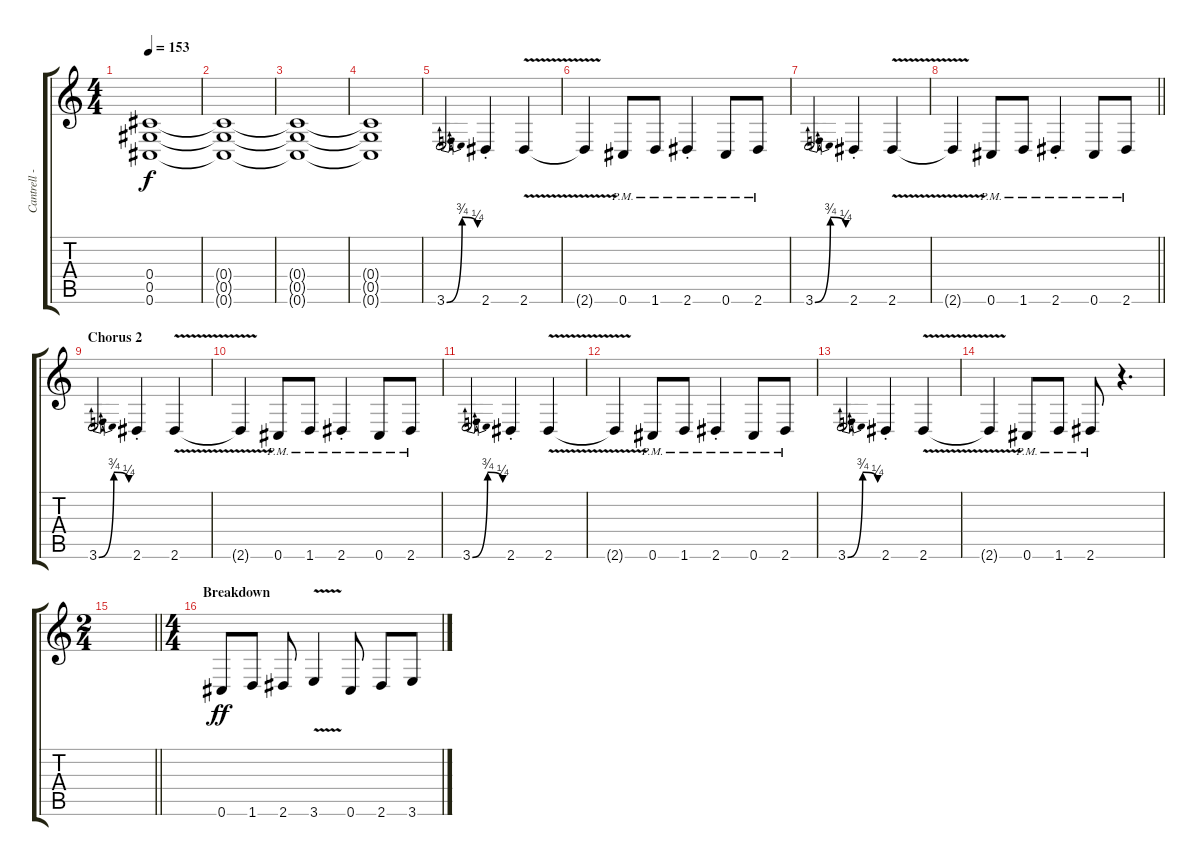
\track ("Cantrell - Rythme Guitar" "Cantrell -") {instrument distortionguitar}
\staff {score tabs}
\tuning (Eb4 Bb3 Gb3 Db3 Ab2 Db2) {hide}
\ts (4 4)
\tempo 153
\clef g2
\ks c
(0.4 0.5 0.6).1{dy f} |
(0.4{t} 0.5{t} 0.6{t}).1 |
(0.4{t} 0.5{t} 0.6{t}).1 |
(0.4{t} 0.5{t} 0.6{t}).1 |
3.6{be (bendrelease 0 0 20 3 45 3 60 1)}.2 2.6{st}.4 2.6{v}.4 |
2.6{t}.4 0.6{pm}.8 1.6{pm}.8 2.6{pm st}.4 0.6{pm}.8 2.6{pm}.8 |
3.6{be (bendrelease 0 0 20 3 45 3 60 1)}.2 2.6{st}.4 2.6{v}.4 |
\barLineRight lightlight
2.6{t}.4 0.6{pm}.8 1.6{pm}.8 2.6{pm st}.4 0.6{pm}.8 2.6{pm}.8 |
\section ("" "Chorus 2")
3.6{be (bendrelease 0 0 20 3 45 3 60 1)}.2 2.6{st}.4 2.6{v}.4 |
2.6{t}.4 0.6{pm}.8 1.6{pm}.8 2.6{pm st}.4 0.6{pm}.8 2.6{pm}.8 |
3.6{be (bendrelease 0 0 20 3 45 3 60 1)}.2 2.6{st}.4 2.6{v}.4 |
2.6{t}.4 0.6{pm}.8 1.6{pm}.8 2.6{pm st}.4 0.6{pm}.8 2.6{pm}.8 |
3.6{be (bendrelease 0 0 20 3 45 3 60 1)}.2 2.6{st}.4 2.6{v}.4 |
2.6{t}.4 0.6{pm}.8 1.6{pm}.8 2.6{pm}.8 r.4{d} |
\ts (2 4)
\barLineRight lightlight
|
\ts (4 4)
\section ("" "Breakdown")
0.6.8{dy ff} 1.6.8 2.6.8 3.6{v}.4 0.6.8 2.6.8 3.6.8
